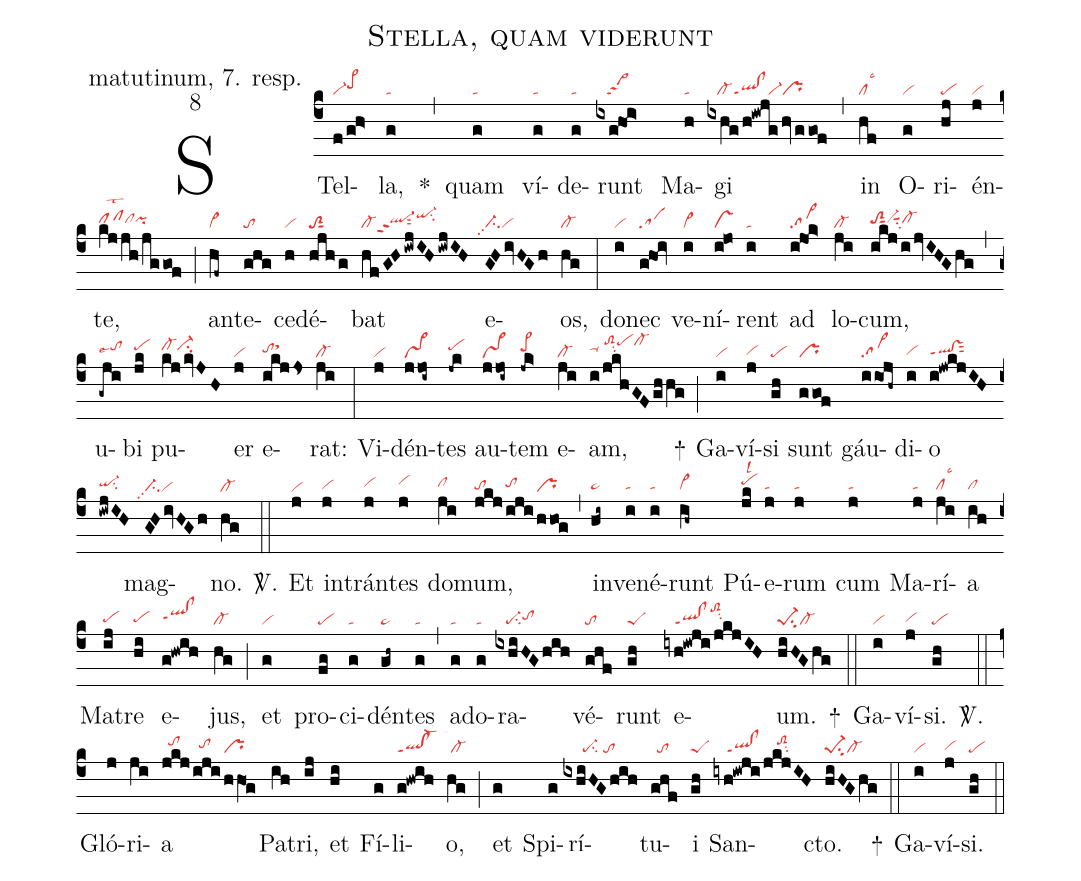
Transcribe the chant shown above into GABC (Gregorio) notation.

name: Stella, quam viderunt;
office-part: matutinum, 7. resp.;
mode: 8;
nabc-lines: 1;
%%
(c4)
STel(f/g!h>|vi-pe>hi)la,(g|ta) *(,)
quam(g|ta) ví(g|ta)de(g|ta)runt(ixg!ho!i>|///sa>2) Ma(h|ta)gi(ixhg/h!iwjg/hv/ggof|///cl-ql!clppt1vi-pr) (,)
in(hf|cllsc3) O(g|vi)ri(hj|pe)én(j|vi)te,(kjjh/jggof|pfhhlst2clhhpihh) (;)
an(hf~|vi>)te(ghg|to)ce(h|vi)dé(hjhg|toS2sut1)bat(hfGH/iwjIH/iwjIH|cl-ql-hhppt2sut2qi-hjsu2) e(GHivHGh|ci-pp2vi)os,(hg|cl-) (:)
do(i|vi)nec(ghOi|sa) ve(i|vi>)ní(i!jo|vs)rent(i|ta) ad(i!jo!k>|sa>) lo(ji|cl-)cum,(ikji/jvIHGhg|toS2hhsut1vi-hhsuu1su2cl-hh) (,)
u(-gji|tohilse7)bi(jk|pehi) pu(kj/KvJH|cl-hici-hi)er(j|vi) e(ikjjs|tohhsthj)rat:(ji|cl-) (:)
Vi(j|vi)dén(jjoi~|vs>)tes(-jk|pehi) au(jjoi~|vs>)tem(-jk>|pe>hi) e(ji|cl-)am,(i/jkhGFgh/hg|ta-hi/toS2hksu2pehkcl-hk) +(;)
Ga(i|vi)ví(j|vihg)si(gh|pe) sunt(ggof|pr) gáu(iiojh~|sa>)di(i|vihg)o(i!jwkjIH/|qlhg!vshgppt1sut2|iwjIH|qi-hhsu2) mag(GHivHGh|ci-pp2vi)no.(hg|cl-) <sp>V/</sp>.(::)
Et(j|vi) in(j|vihg)trán(j|vihh)tes(j|vihi) do(ji|clhh)mum,(jkj/|tohg|iji/|tohh|hhog|pr) (,)
in(hi~|ta>hg)ve(i|tahg)né(i|tahg)runt(ih~|vi>hg)
Pú(jk|pehilsl2)e(j|tahg)rum(j|tahg) cum(j|tahg) Ma(j|tahg)rí(ji|clhglsc3)a(ih|clhg) Mat(ij|pehg)re(hi|pehg) e(g!hwih|qlhh!clhhppt1)jus,(hg|cl-) (;)
et(g|vi) pro(fg|pe)ci(g|ta)dén(gh~|ta>)tes(g|ta) (,)
ad(g|ta)o(g|ta)ra(ixhiHGhih|///pe-su2tohh)vé(ghf|to)runt(gh|peS) e(iyh!iwji/jkjIH|///ql!clppt1toS2hksu2)um.(hiHGhg|pe-1su2cl-) +(::)
Ga(i|vi)ví(j|vihg)si.(gh|pe) <sp>V/</sp>.(::)
Gló(j)ri(ji)a(jkj|//tohi|/iji|//tohh|/hhO1g|pr) Pa(ih)tri,(ij) et(hi) Fí(g)li(g!hwih|ql!cl-ppt1)o,(hg|/cl-) (;)
et(g) Spi(g)rí(ixhiHGhih|//////pe-su2/to)tu(ghf|//to)i(gh|peS) San(iyh!iwji|////ql!clppt1|/jkjIH|////toS2hisu2)cto.(hiHGhg|pe-1su2cl-) +(::)
Ga(i|vi)ví(j|vihg)si.(gh|pe) (::)
